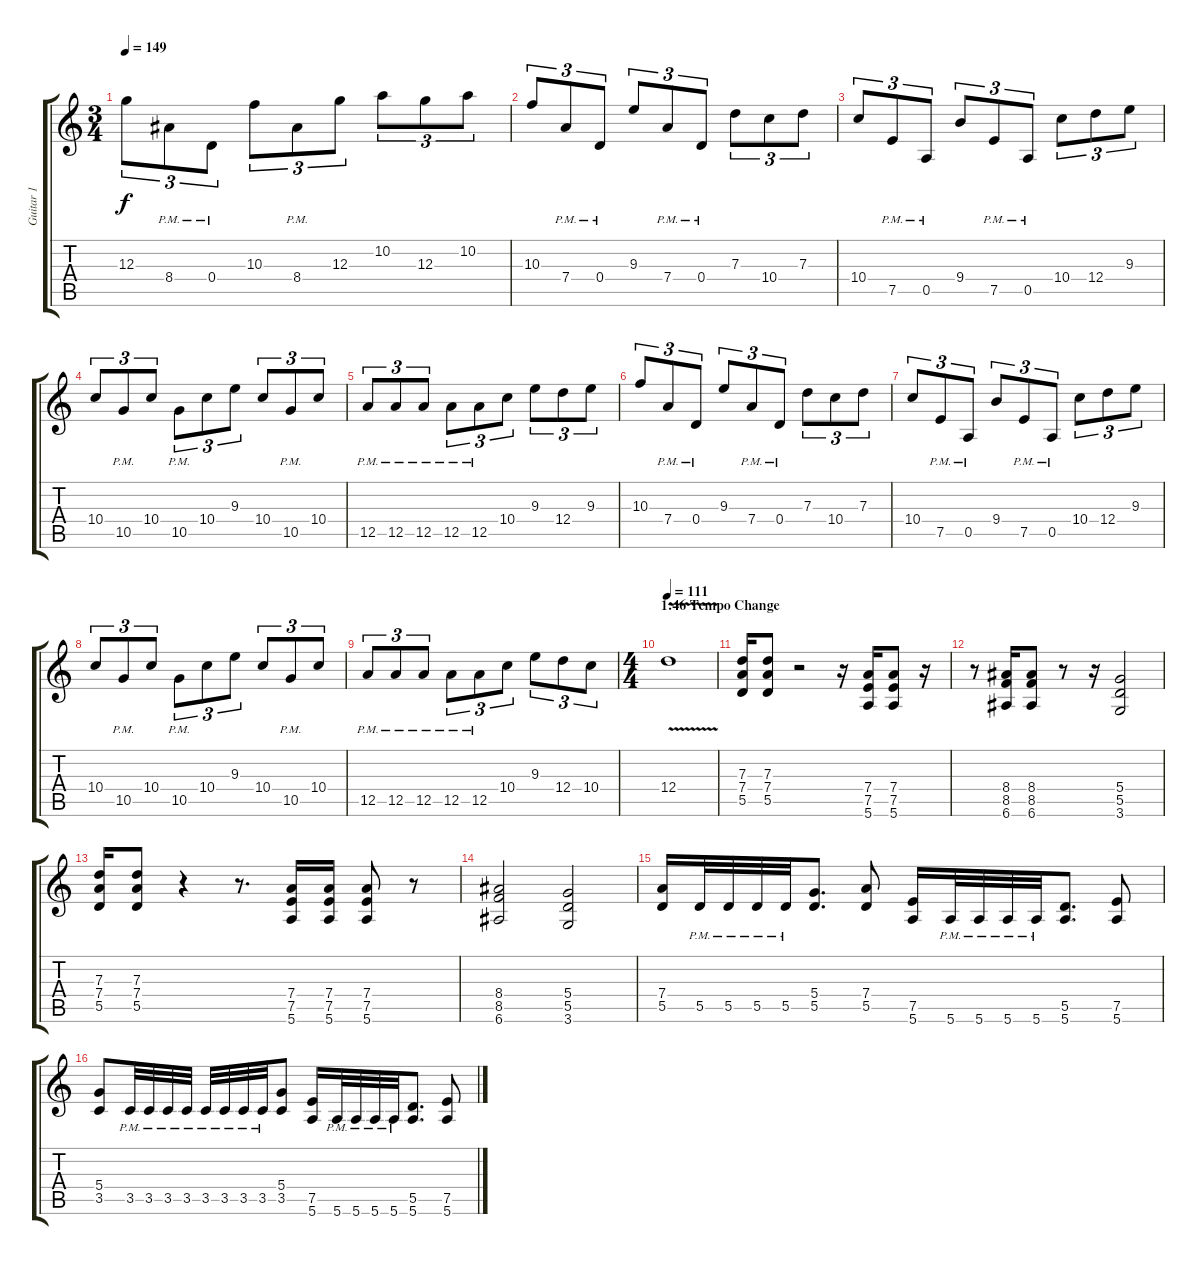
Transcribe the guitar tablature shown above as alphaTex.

\track ("Guitar 1" "Guitar 1") {instrument distortionguitar}
\staff {score tabs}
\tuning (E4 B3 G3 D3 A2 E2) {hide}
\ts (3 4)
\tempo 149
\clef g2
\ks c
12.3.8{tu (3 2) dy f} 8.4{pm}.8{tu (3 2)} 0.4{pm}.8{tu (3 2)} 10.3.8{tu (3 2)} 8.4{pm}.8{tu (3 2)} 12.3.8{tu (3 2)} 10.2.8{tu (3 2)} 12.3.8{tu (3 2)} 10.2.8{tu (3 2)} |
10.3.8{tu (3 2)} 7.4{pm}.8{tu (3 2)} 0.4{pm}.8{tu (3 2)} 9.3.8{tu (3 2)} 7.4{pm}.8{tu (3 2)} 0.4{pm}.8{tu (3 2)} 7.3.8{tu (3 2)} 10.4.8{tu (3 2)} 7.3.8{tu (3 2)} |
10.4.8{tu (3 2)} 7.5{pm}.8{tu (3 2)} 0.5{pm}.8{tu (3 2)} 9.4.8{tu (3 2)} 7.5{pm}.8{tu (3 2)} 0.5{pm}.8{tu (3 2)} 10.4.8{tu (3 2)} 12.4.8{tu (3 2)} 9.3.8{tu (3 2)} |
10.4.8{tu (3 2)} 10.5{pm}.8{tu (3 2)} 10.4.8{tu (3 2)} 10.5{pm}.8{tu (3 2)} 10.4.8{tu (3 2)} 9.3.8{tu (3 2)} 10.4.8{tu (3 2)} 10.5{pm}.8{tu (3 2)} 10.4.8{tu (3 2)} |
12.5{pm}.8{tu (3 2)} 12.5{pm}.8{tu (3 2)} 12.5{pm}.8{tu (3 2)} 12.5{pm}.8{tu (3 2)} 12.5{pm}.8{tu (3 2)} 10.4.8{tu (3 2)} 9.3.8{tu (3 2)} 12.4.8{tu (3 2)} 9.3.8{tu (3 2)} |
10.3.8{tu (3 2)} 7.4{pm}.8{tu (3 2)} 0.4{pm}.8{tu (3 2)} 9.3.8{tu (3 2)} 7.4{pm}.8{tu (3 2)} 0.4{pm}.8{tu (3 2)} 7.3.8{tu (3 2)} 10.4.8{tu (3 2)} 7.3.8{tu (3 2)} |
10.4.8{tu (3 2)} 7.5{pm}.8{tu (3 2)} 0.5{pm}.8{tu (3 2)} 9.4.8{tu (3 2)} 7.5{pm}.8{tu (3 2)} 0.5{pm}.8{tu (3 2)} 10.4.8{tu (3 2)} 12.4.8{tu (3 2)} 9.3.8{tu (3 2)} |
10.4.8{tu (3 2)} 10.5{pm}.8{tu (3 2)} 10.4.8{tu (3 2)} 10.5{pm}.8{tu (3 2)} 10.4.8{tu (3 2)} 9.3.8{tu (3 2)} 10.4.8{tu (3 2)} 10.5{pm}.8{tu (3 2)} 10.4.8{tu (3 2)} |
12.5{pm}.8{tu (3 2)} 12.5{pm}.8{tu (3 2)} 12.5{pm}.8{tu (3 2)} 12.5{pm}.8{tu (3 2)} 12.5{pm}.8{tu (3 2)} 10.4.8{tu (3 2)} 9.3.8{tu (3 2)} 12.4.8{tu (3 2)} 10.4.8{tu (3 2)} |
\ts (4 4)
\section ("" "1:46 Tempo Change")
\tempo 111
12.4{v}.1 |
(7.3 7.4 5.5).16 (7.3 7.4 5.5).8 r.2 r.16 (7.4 7.5 5.6).16 (7.4 7.5 5.6).8 r.16 |
r.8 (8.4 8.5 6.6).16 (8.4 8.5 6.6).8 r.8 r.16 (5.4 5.5 3.6).2 |
(7.3 7.4 5.5).16 (7.3 7.4 5.5).8 r.4 r.8{d} (7.4 7.5 5.6).16 (7.4 7.5 5.6).16 (7.4 7.5 5.6).8 r.8 |
(8.4 8.5 6.6).2 (5.4 5.5 3.6).2 |
(7.4 5.5).16 5.5{pm}.32 5.5{pm}.32 5.5{pm}.32 5.5{pm}.32 (5.4 5.5).8{d} (7.4 5.5).8 (7.5 5.6).16 5.6{pm}.32 5.6{pm}.32 5.6{pm}.32 5.6{pm}.32 (5.5 5.6).8{d} (7.5 5.6).8 |
(5.4 3.5).8 3.5{pm}.32 3.5{pm}.32 3.5{pm}.32 3.5{pm}.32 3.5{pm}.32 3.5{pm}.32 3.5{pm}.32 3.5{pm}.32 (5.4 3.5).8 (7.5 5.6).16 5.6{pm}.32 5.6{pm}.32 5.6{pm}.32 5.6{pm}.32 (5.5 5.6).8{d} (7.5 5.6).8
